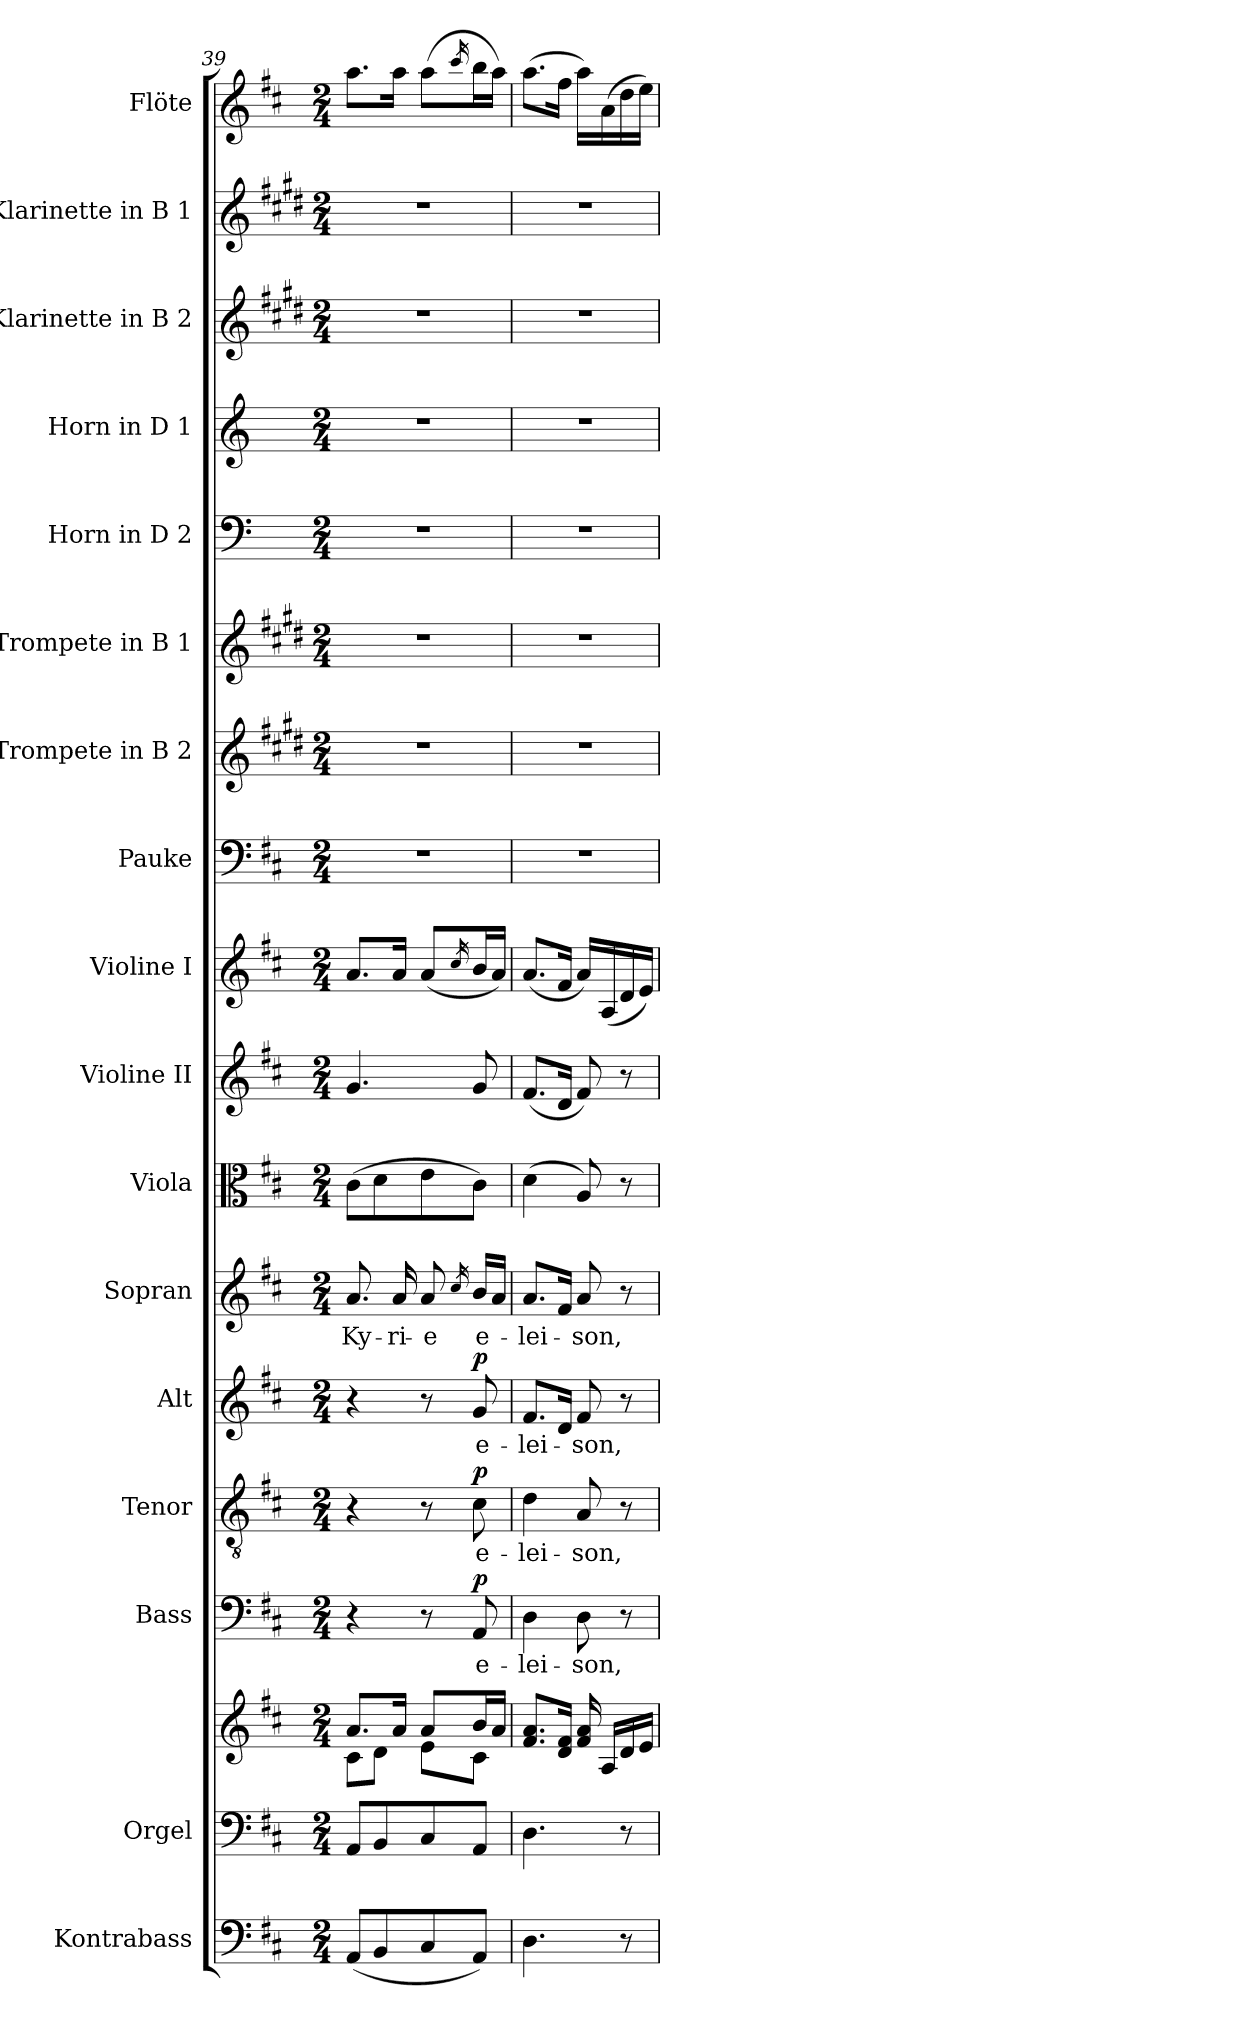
**kern	**kern	**kern	**kern	**text	**dynam	**kern	**text	**dynam	**kern	**text	**dynam	**kern	**text	**kern	**kern	**kern	**kern	**kern	**kern	**kern	**kern	**kern	**kern	**kern
*part17	*part16	*part16	*part15	*part15	*part15	*part14	*part14	*part14	*part13	*part13	*part13	*part12	*part12	*part11	*part10	*part9	*part8	*part7	*part6	*part5	*part4	*part3	*part2	*part1
*staff18	*staff17	*staff16	*staff15	*staff15	*staff15	*staff14	*staff14	*staff14	*staff13	*staff13	*staff13	*staff12	*staff12	*staff11	*staff10	*staff9	*staff8	*staff7	*staff6	*staff5	*staff4	*staff3	*staff2	*staff1
*I"Kontrabass	*I"Orgel	*	*I"Bass	*	*	*I"Tenor	*	*	*I"Alt	*	*	*I"Sopran	*	*I"Viola	*I"Violine II	*I"Violine I	*I"Pauke	*I"Trompete in B 2	*I"Trompete in B 1	*I"Horn in D 2	*I"Horn in D 1	*I"Klarinette in B 2	*I"Klarinette in B 1	*I"Flöte
*I'Kb.	*I'Org.	*	*I'B	*	*	*I'T	*	*	*I'A	*	*	*I'S	*	*I'Vla.	*I'Vl. II	*I'Vl. I	*I'Pk.	*I'Trp. 2	*I'Trp. 1	*I'Hrn. 2	*I'Hrn. 1	*I'Kl. 2	*I'Kl. 1	*I'Fl.
*clefF4	*clefF4	*clefG2	*clefF4	*	*	*clefGv2	*	*	*clefG2	*	*	*clefG2	*	*clefC3	*clefG2	*clefG2	*clefF4	*clefG2	*clefG2	*clefF4	*clefG2	*clefG2	*clefG2	*clefG2
*ITrd7c12	*	*	*	*	*	*	*	*	*	*	*	*	*	*	*	*	*	*ITrd1c2	*ITrd1c2	*ITrd-1c-2	*ITrd-1c-2	*ITrd1c2	*ITrd1c2	*
*k[f#c#]	*k[f#c#]	*k[f#c#]	*k[f#c#]	*	*	*k[f#c#]	*	*	*k[f#c#]	*	*	*k[f#c#]	*	*k[f#c#]	*k[f#c#]	*k[f#c#]	*k[f#c#]	*k[f#c#]	*k[f#c#]	*k[f#c#]	*k[f#c#]	*k[f#c#]	*k[f#c#]	*k[f#c#]
*D:	*D:	*D:	*D:	*	*	*D:	*	*	*D:	*	*	*D:	*	*D:	*D:	*D:	*D:	*D:	*D:	*D:	*D:	*D:	*D:	*D:
*M2/4	*M2/4	*M2/4	*M2/4	*	*	*M2/4	*	*	*M2/4	*	*	*M2/4	*	*M2/4	*M2/4	*M2/4	*M2/4	*M2/4	*M2/4	*M2/4	*M2/4	*M2/4	*M2/4	*M2/4
=39	=39	=39	=39	=39	=39	=39	=39	=39	=39	=39	=39	=39	=39	=39	=39	=39	=39	=39	=39	=39	=39	=39	=39	=39
*	*	*^	*	*	*	*	*	*	*	*	*	*	*	*	*	*	*	*	*	*	*	*	*	*
!	!	!	!	!	!	!	!	!	!	!	!	!	!	!LO:LY:b	!	!	!	!	!	!	!	!	!	!	!
(<8AAA/L	8AA/L	8.a/L	8c#\L	4r	.	.	4r	.	.	4r	.	.	8.a/	Ky-	(>8c#\L	4.g/	8.a/L	2r	2r	2r	2r	2r	2r	2r	8.aa\L
8BBB/	8BB/	.	8d\J	.	.	.	.	.	.	.	.	.	.	.	8d\	.	.	.	.	.	.	.	.	.	.
!	!	!	!	!	!	!	!	!	!	!	!	!	!	!LO:LY:b	!	!	!	!	!	!	!	!	!	!	!
.	.	16a/Jk	.	.	.	.	.	.	.	.	.	.	16a/	-ri-	.	.	16a/Jk	.	.	.	.	.	.	.	16aa\Jk
!	!	!	!	!	!	!	!	!	!	!	!	!	!	!LO:LY:b	!	!	!	!	!	!	!	!	!	!	!
8CC#/	8C#/	8a/L	8e\L	8r	.	.	8r	.	.	8r	.	.	8a/	-e	8e\	.	(<8a/L	.	.	.	.	.	.	.	(>8aa\L
.	.	.	.	.	.	.	.	.	.	.	.	.	16qcc#/	.	.	.	16qcc#/	.	.	.	.	.	.	.	16qccc#/
!	!	!	!	!	!LO:LY:b	!LO:DY:a	!	!LO:LY:b	!LO:DY:a	!	!LO:LY:b	!LO:DY:a	!	!LO:LY:b	!	!	!	!	!	!	!	!	!	!	!
8AAA/J)	8AA/J	16b/L	8c#\J	8AA/	e-	p	8c#\	e-	p	8g/	e-	p	16b/LL	e-	8c#\J)	8g/	16b/L	.	.	.	.	.	.	.	16bb\L
.	.	16a/JJ	.	.	.	.	.	.	.	.	.	.	16a/JJ	.	.	.	16a/JJ)	.	.	.	.	.	.	.	16aa\JJ)
*	*	*v	*v	*	*	*	*	*	*	*	*	*	*	*	*	*	*	*	*	*	*	*	*	*	*
=40	=40	=40	=40	=40	=40	=40	=40	=40	=40	=40	=40	=40	=40	=40	=40	=40	=40	=40	=40	=40	=40	=40	=40	=40
!	!	!	!	!LO:LY:b	!	!	!LO:LY:b	!	!	!LO:LY:b	!	!	!LO:LY:b	!	!	!	!	!	!	!	!	!	!	!
4.DD\	4.D\	8.f#/ 8.a/L	4D\	-lei-	.	4d\	-lei-	.	8.f#/L	-lei-	.	8.a/L	-lei-	(>4d\	(<8.f#/L	(<8.a/L	2r	2r	2r	2r	2r	2r	2r	(>8.aa\L
.	.	16d/ 16f#/Jk	.	.	.	.	.	.	16d/Jk	.	.	16f#/Jk	.	.	16d/Jk	16f#/Jk	.	.	.	.	.	.	.	16ff#\Jk
!	!	!	!	!LO:LY:b	!	!	!LO:LY:b	!	!	!LO:LY:b	!	!	!LO:LY:b	!	!	!	!	!	!	!	!	!	!	!
.	.	16f#/ 16a/	8D\	-son,	.	8A/	-son,	.	8f#/	-son,	.	8a/	-son,	8A/)	8f#/)	16a/LL)	.	.	.	.	.	.	.	16aa\LL)
.	.	16A/LL	.	.	.	.	.	.	.	.	.	.	.	.	.	(<16A/	.	.	.	.	.	.	.	(>16a\
8r	8r	16d/	8r	.	.	8r	.	.	8r	.	.	8r	.	8r	8r	16d/	.	.	.	.	.	.	.	16dd\
.	.	16e/JJ	.	.	.	.	.	.	.	.	.	.	.	.	.	16e/JJ)	.	.	.	.	.	.	.	16ee\JJ)
=	=	=	=	=	=	=	=	=	=	=	=	=	=	=	=	=	=	=	=	=	=	=	=	=
*-	*-	*-	*-	*-	*-	*-	*-	*-	*-	*-	*-	*-	*-	*-	*-	*-	*-	*-	*-	*-	*-	*-	*-	*-
